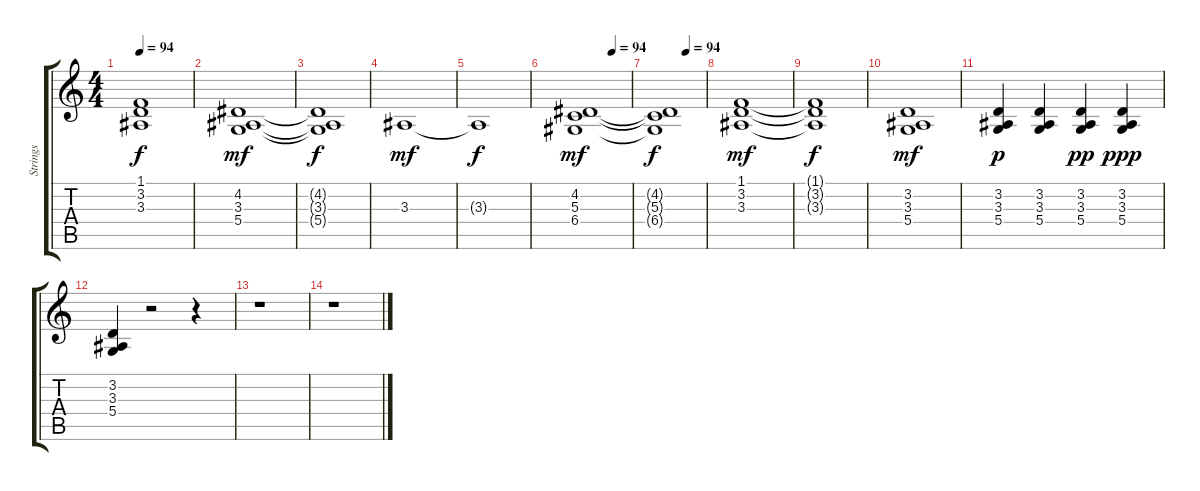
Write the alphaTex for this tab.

\track ("Strings" "Strings") {instrument stringensemble1}
\staff {score tabs}
\tuning (E4 B3 G3 D3 A2 E2) {hide}
\ts (4 4)
\tempo 94
\clef g2
\ks c
(1.1{t} 3.2{t} 3.3{t}).1{dy f} |
(4.2 3.3 5.4).1{dy mf} |
(4.2{t} 3.3{t} 5.4{t}).1{dy f} |
3.3.1{dy mf} |
3.3{t}.1{dy f} |
\tempo (94 0.625)
(4.2 5.3 6.4).1{dy mf} |
\tempo (94 0.5625)
(4.2{t} 5.3{t} 6.4{t}).1{dy f} |
(1.1 3.2 3.3).1{dy mf} |
(1.1{t} 3.2{t} 3.3{t}).1{dy f} |
(3.2 3.3 5.4).1{dy mf} |
(3.2 3.3 5.4).4{dy p} (3.2 3.3 5.4).4 (3.2 3.3 5.4).4{dy pp} (3.2 3.3 5.4).4{dy ppp} |
(3.2 3.3 5.4).4 r.2 r.4 |
r.1 |
r.1
